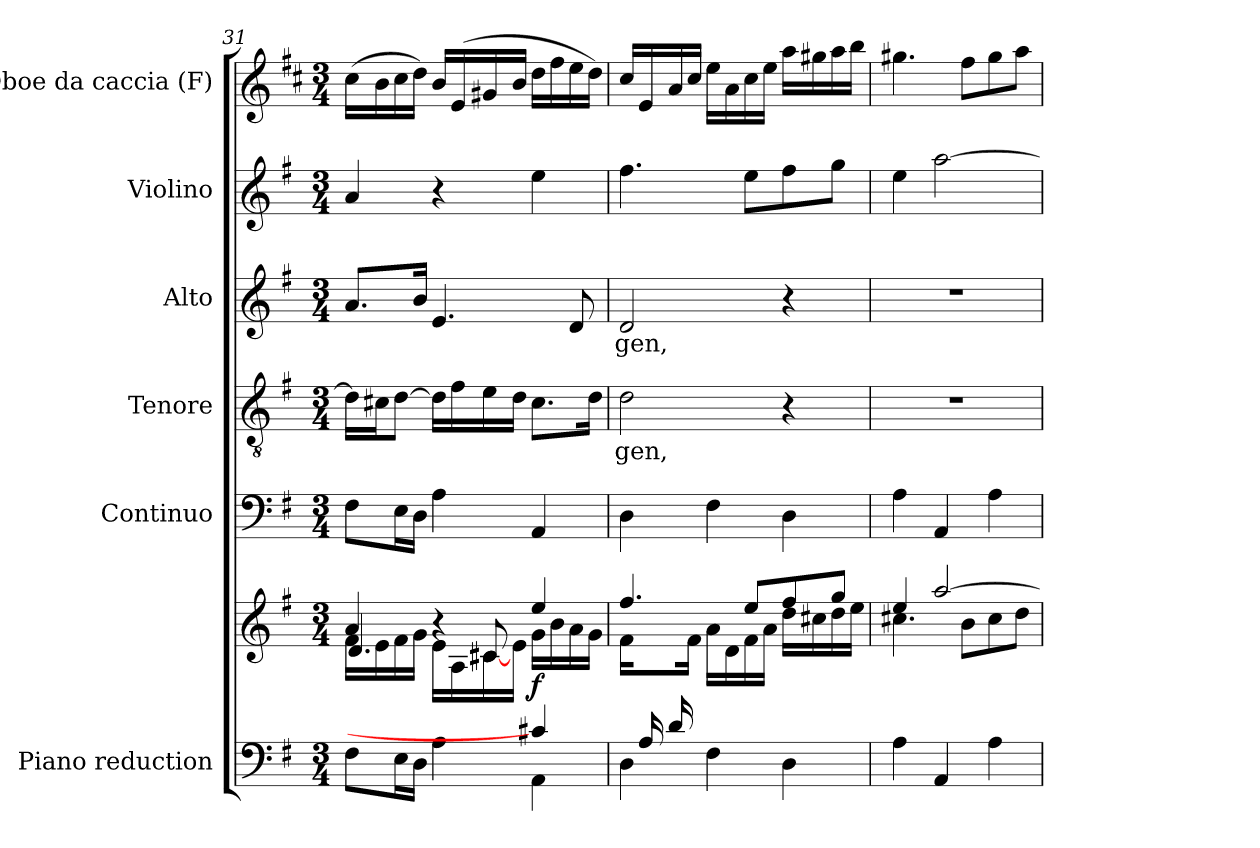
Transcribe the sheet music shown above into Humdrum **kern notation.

**kern	**kern	**dynam	**kern	**kern	**text	**kern	**text	**kern	**kern
*part6	*part6	*part6	*part5	*part4	*part4	*part3	*part3	*part2	*part1
*staff7	*staff6	*staff6/7	*staff5	*staff4	*staff4	*staff3	*staff3	*staff2	*staff1
*I"Piano reduction	*	*	*I"Continuo	*I"Tenore	*	*I"Alto	*	*I"Violino	*I"Oboe da caccia (F)
*I'Pno	*	*	*	*	*	*	*	*I'Vln	*
!!LO:PB:g=z
*clefF4	*clefG2	*	*clefF4	*clefGv2	*	*clefG2	*	*clefG2	*clefG2
*	*	*	*	*	*	*	*	*	*ITrd4c7
*k[f#]	*k[f#]	*	*k[f#]	*k[f#]	*	*k[f#]	*	*k[f#]	*k[f#]
*M3/4	*M3/4	*	*M3/4	*M3/4	*	*M3/4	*	*M3/4	*M3/4
=31	=31	=31	=31	=31	=31	=31	=31	=31	=31
*^	*^	*	*	*	*	*	*	*	*
*	*	*	*^	*	*	*	*	*	*	*	*
2ryy	8F#\L	4a/	16f#\LL	4.d/	.	8F#\L	16d\LL]	.	8.a/L	.	4a/	(>16f#\LL
.	.	.	16e\	.	.	.	16c#X\J	.	.	.	.	16e\
.	16E\L	.	16f#\	.	.	16E\L	[8d\J	.	.	.	.	16f#\
.	16D\JJ	.	16g\JJ	.	.	16D\JJ	.	.	16b/Jk	.	.	16g\JJ)
.	4A\	4r	16e\LL	.	.	4A\	16d\LL]	.	4.e/	.	4r	16e/LL
.	.	.	16A\	.	.	.	16f#\	.	.	.	.	(>16A/
.	.	.	[16c#X\	8c#/	.	.	16e\	.	.	.	.	16c#X/
.	.	.	16e\JJ	.	.	.	16d\JJ	.	.	.	.	16e/JJ
!	!	!	!	!	!LO:DY:b	!	!	!	!	!	!	!
4c#X/]	4AA\	4ee/	16g\LL	4ryy	f	4AA/	8.c#\L	.	.	.	4ee\	16g\LL
.	.	.	16b\	.	.	.	.	.	.	.	.	16b\
.	.	.	16a\	.	.	.	.	.	8d/	.	.	16a\
.	.	.	16g\JJ	.	.	.	16d\Jk	.	.	.	.	16g\JJ)
*	*	*	*v	*v	*	*	*	*	*	*	*	*
=32	=32	=32	=32	=32	=32	=32	=32	=32	=32	=32	=32
!	!	!	!	!	!	!	!LO:LY:b	!	!LO:LY:b	!	!
16ryy	4D\	4.ff#/	16f#\LL	.	4D\	2d\	gen,	2d/	gen,	4.ff#\	16f#/LL
16A/	.	.	8ryy	.	.	.	.	.	.	.	16A/
16d/	.	.	.	.	.	.	.	.	.	.	16d/
2ryy	.	.	16f#\JJ	.	.	.	.	.	.	.	16f#/JJ
.	4F#\	.	16a\LL	.	4F#\	.	.	.	.	.	16a\LL
.	.	.	16d\	.	.	.	.	.	.	.	16d\
.	.	8ee/L	16f#\	.	.	.	.	.	.	8ee\L	16f#\
.	.	.	16a\JJ	.	.	.	.	.	.	.	16a\JJ
.	4D\	8ff#/	16dd\LL	.	4D\	4r	.	4r	.	8ff#\	16dd\LL
.	.	.	16cc#X\	.	.	.	.	.	.	.	16cc#X\
.	.	8gg/J	16dd\	.	.	.	.	.	.	8gg\J	16dd\
16ryy	.	.	16ee\JJ	.	.	.	.	.	.	.	16ee\JJ
*v	*v	*	*	*	*	*	*	*	*	*	*
=33	=33	=33	=33	=33	=33	=33	=33	=33	=33	=33
4A\	4ee/	4.cc#X\	.	4A\	2.r	.	2.r	.	4ee\	4.cc#X\
4AA/	[2aa/	.	.	4AA/	.	.	.	.	[2aa\	.
.	.	8b\L	.	.	.	.	.	.	.	8b\L
4A\	.	8cc#\	.	4A\	.	.	.	.	.	8cc#\
.	.	8dd\J	.	.	.	.	.	.	.	8dd\J
*	*v	*v	*	*	*	*	*	*	*	*
=	=	=	=	=	=	=	=	=	=
*-	*-	*-	*-	*-	*-	*-	*-	*-	*-
